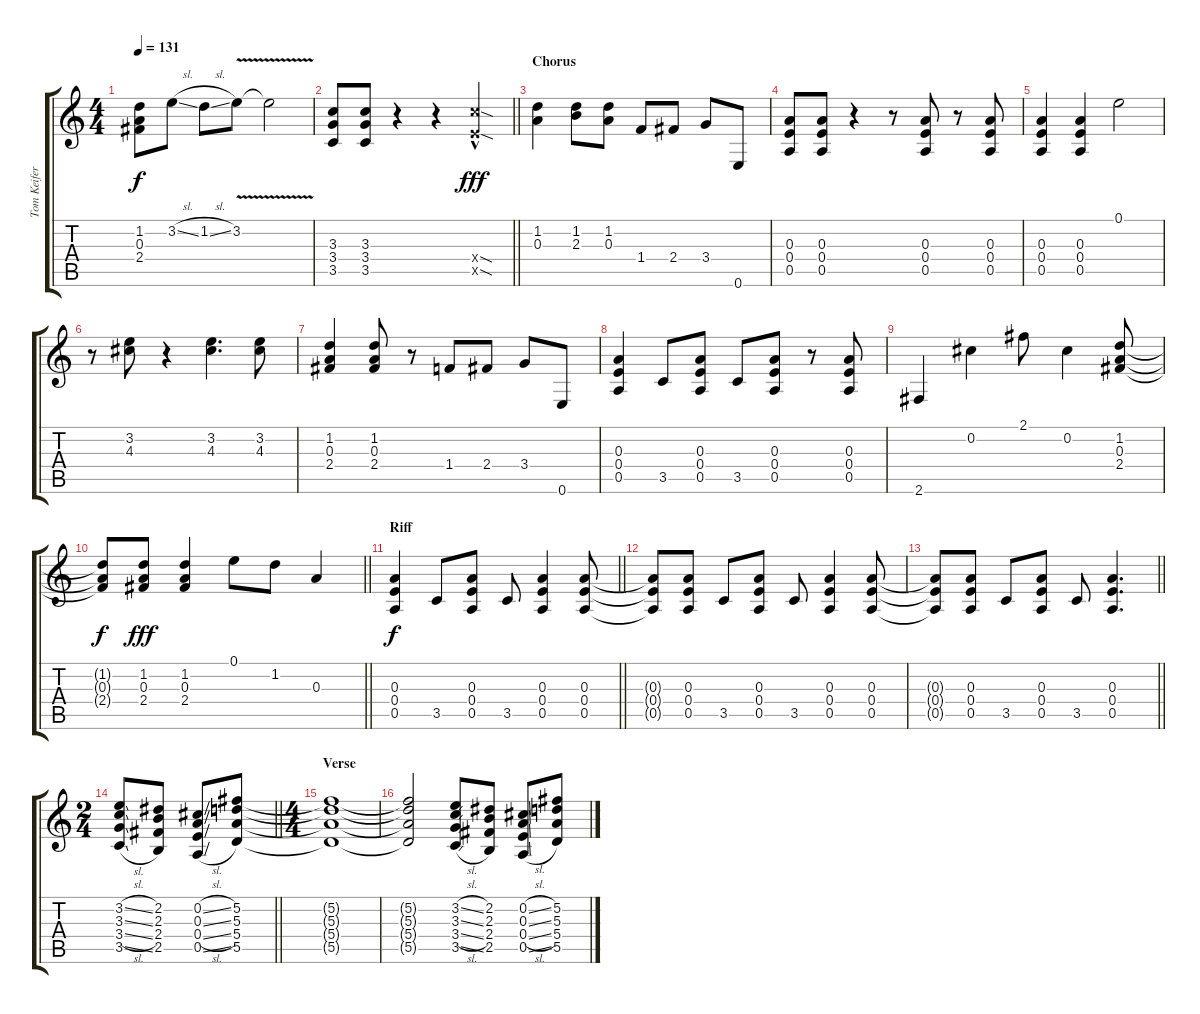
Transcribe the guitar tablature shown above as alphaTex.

\track ("Tom Keifer - Rhytm Guitar" "Tom Keifer") {instrument distortionguitar}
\staff {score tabs}
\tuning (E4 Db4 A3 E3 A2 E2) {hide}
\ts (4 4)
\tempo 131
\clef g2
\ks c
(1.2 0.3 2.4).8{dy f} 3.2{sl}.8 1.2{sl}.8 3.2{v}.8 3.2{t}.2 |
\barLineRight lightlight
(3.3 3.4 3.5).8 (3.3 3.4 3.5).8 r.4 r.4 (0.4{sod hac x} 15.5{sod hac x}).4{dy fff} |
\section ("" "Chorus")
(1.2 0.3).4 (1.2 2.3).8 (1.2 0.3).8 1.4.8 2.4.8 3.4.8 0.6.8 |
(0.3 0.4 0.5).8 (0.3 0.4 0.5).8 r.4 r.8 (0.3 0.4 0.5).8 r.8 (0.3 0.4 0.5).8 |
(0.3 0.4 0.5).4 (0.3 0.4 0.5).4 0.1.2 |
r.8 (3.2 4.3).8 r.4 (3.2 4.3).4{d} (3.2 4.3).8 |
(1.2 0.3 2.4).4 (1.2 0.3 2.4).8 r.8 1.4.8 2.4.8 3.4.8 0.6.8 |
(0.3 0.4 0.5).4 3.5.8 (0.3 0.4 0.5).8 3.5.8 (0.3 0.4 0.5).8 r.8 (0.3 0.4 0.5).8 |
2.6.4 0.2.4 2.1.8 0.2.4 (1.2 0.3 2.4).8 |
\barLineRight lightlight
(1.2{t} 0.3{t} 2.4{t}).8{dy f} (1.2 0.3 2.4).8{dy fff} (1.2 0.3 2.4).4 0.1.8 1.2.8 0.3.4 |
\section ("" "Riff")
\barLineRight lightlight
(0.3 0.4 0.5).4{dy f} 3.5.8 (0.3 0.4 0.5).8 3.5.8 (0.3 0.4 0.5).4 (0.3 0.4 0.5).8 |
(0.3{t} 0.4{t} 0.5{t}).8 (0.3 0.4 0.5).8 3.5.8 (0.3 0.4 0.5).8 3.5.8 (0.3 0.4 0.5).4 (0.3 0.4 0.5).8 |
\barLineRight lightlight
(0.3{t} 0.4{t} 0.5{t}).8 (0.3 0.4 0.5).8 3.5.8 (0.3 0.4 0.5).8 3.5.8 (0.3 0.4 0.5).4{d} |
\ts (2 4)
\barLineRight lightlight
(3.2{sl} 3.3{sl} 3.4{sl} 3.5{sl}).8 (2.2 2.3 2.4 2.5).8 (0.2{sl} 0.3{sl} 0.4{sl} 0.5{sl}).8 (5.2 5.3 5.4 5.5).8 |
\ts (4 4)
\section ("" "Verse")
(5.2{t} 5.3{t} 5.4{t} 5.5{t}).1 |
(5.2{t} 5.3{t} 5.4{t} 5.5{t}).2 (3.2{sl} 3.3{sl} 3.4{sl} 3.5{sl}).8 (2.2 2.3 2.4 2.5).8 (0.2{sl} 0.3{sl} 0.4{sl} 0.5{sl}).8 (5.2 5.3 5.4 5.5).8
